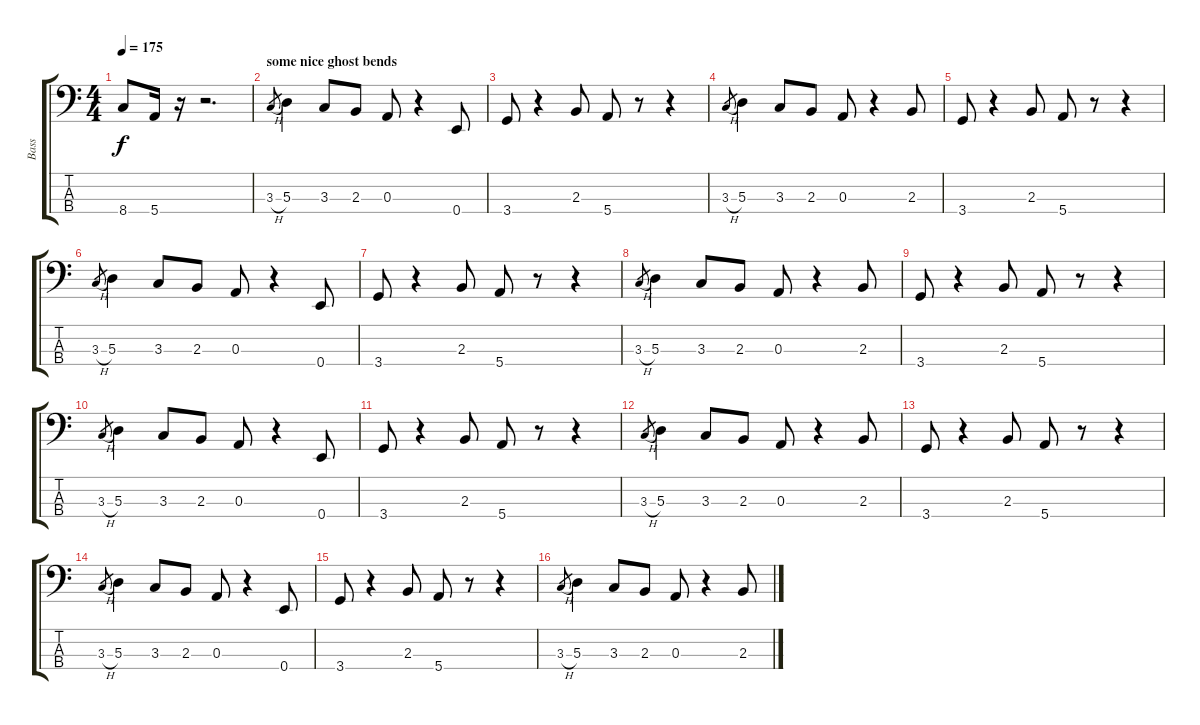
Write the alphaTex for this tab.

\track ("Bass" "Bass") {instrument slapbass1}
\staff {score tabs}
\tuning (G2 D2 A1 E1) {hide}
\ts (4 4)
\tempo 175
\clef f4
\ks c
8.4{t}.8{dy f} 5.4.16 r.16 r.2{d} |
\section ("" "some nice ghost bends")
3.3{h}.8{gr} 5.3.4 3.3.8 2.3.8 0.3.8 r.4 0.4.8 |
3.4.8 r.4 2.3.8 5.4.8 r.8 r.4 |
3.3{h}.8{gr} 5.3.4 3.3.8 2.3.8 0.3.8 r.4 2.3.8 |
3.4.8 r.4 2.3.8 5.4.8 r.8 r.4 |
3.3{h}.8{gr} 5.3.4 3.3.8 2.3.8 0.3.8 r.4 0.4.8 |
3.4.8 r.4 2.3.8 5.4.8 r.8 r.4 |
3.3{h}.8{gr} 5.3.4 3.3.8 2.3.8 0.3.8 r.4 2.3.8 |
3.4.8 r.4 2.3.8 5.4.8 r.8 r.4 |
3.3{h}.8{gr} 5.3.4 3.3.8 2.3.8 0.3.8 r.4 0.4.8 |
3.4.8 r.4 2.3.8 5.4.8 r.8 r.4 |
3.3{h}.8{gr} 5.3.4 3.3.8 2.3.8 0.3.8 r.4 2.3.8 |
3.4.8 r.4 2.3.8 5.4.8 r.8 r.4 |
3.3{h}.8{gr} 5.3.4 3.3.8 2.3.8 0.3.8 r.4 0.4.8 |
3.4.8 r.4 2.3.8 5.4.8 r.8 r.4 |
3.3{h}.8{gr} 5.3.4 3.3.8 2.3.8 0.3.8 r.4 2.3.8
